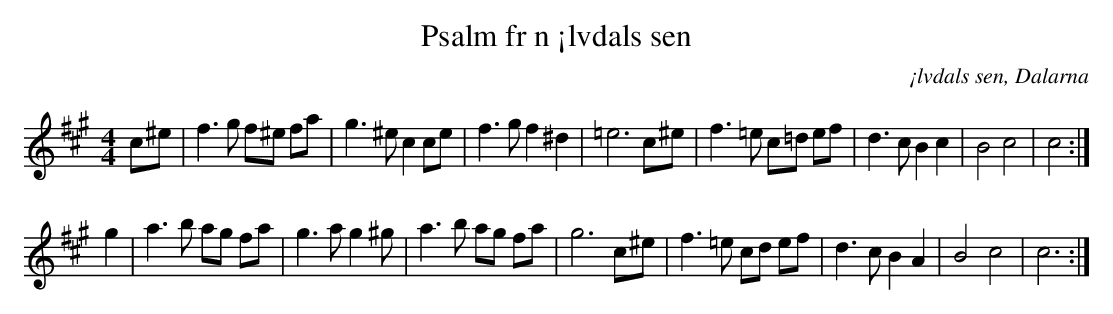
X:1
T:Psalm fr n ¡lvdals sen
O:¡lvdals sen, Dalarna
M:4/4
L:1/8
K:A
c^e | f3 g f^e fa | g3 ^e c2 ce | f3 g f2 ^d2 | =e6 c^e | f3=e c=d ef | d3c B2 c2 | B4c4 | c4 :|]
g2 | a3b ag fa | g3ag2^g | a3b ag fa | g6 c^e | f3=e cd ef| d3c B2A2 | B4 c4| c6 :|]
